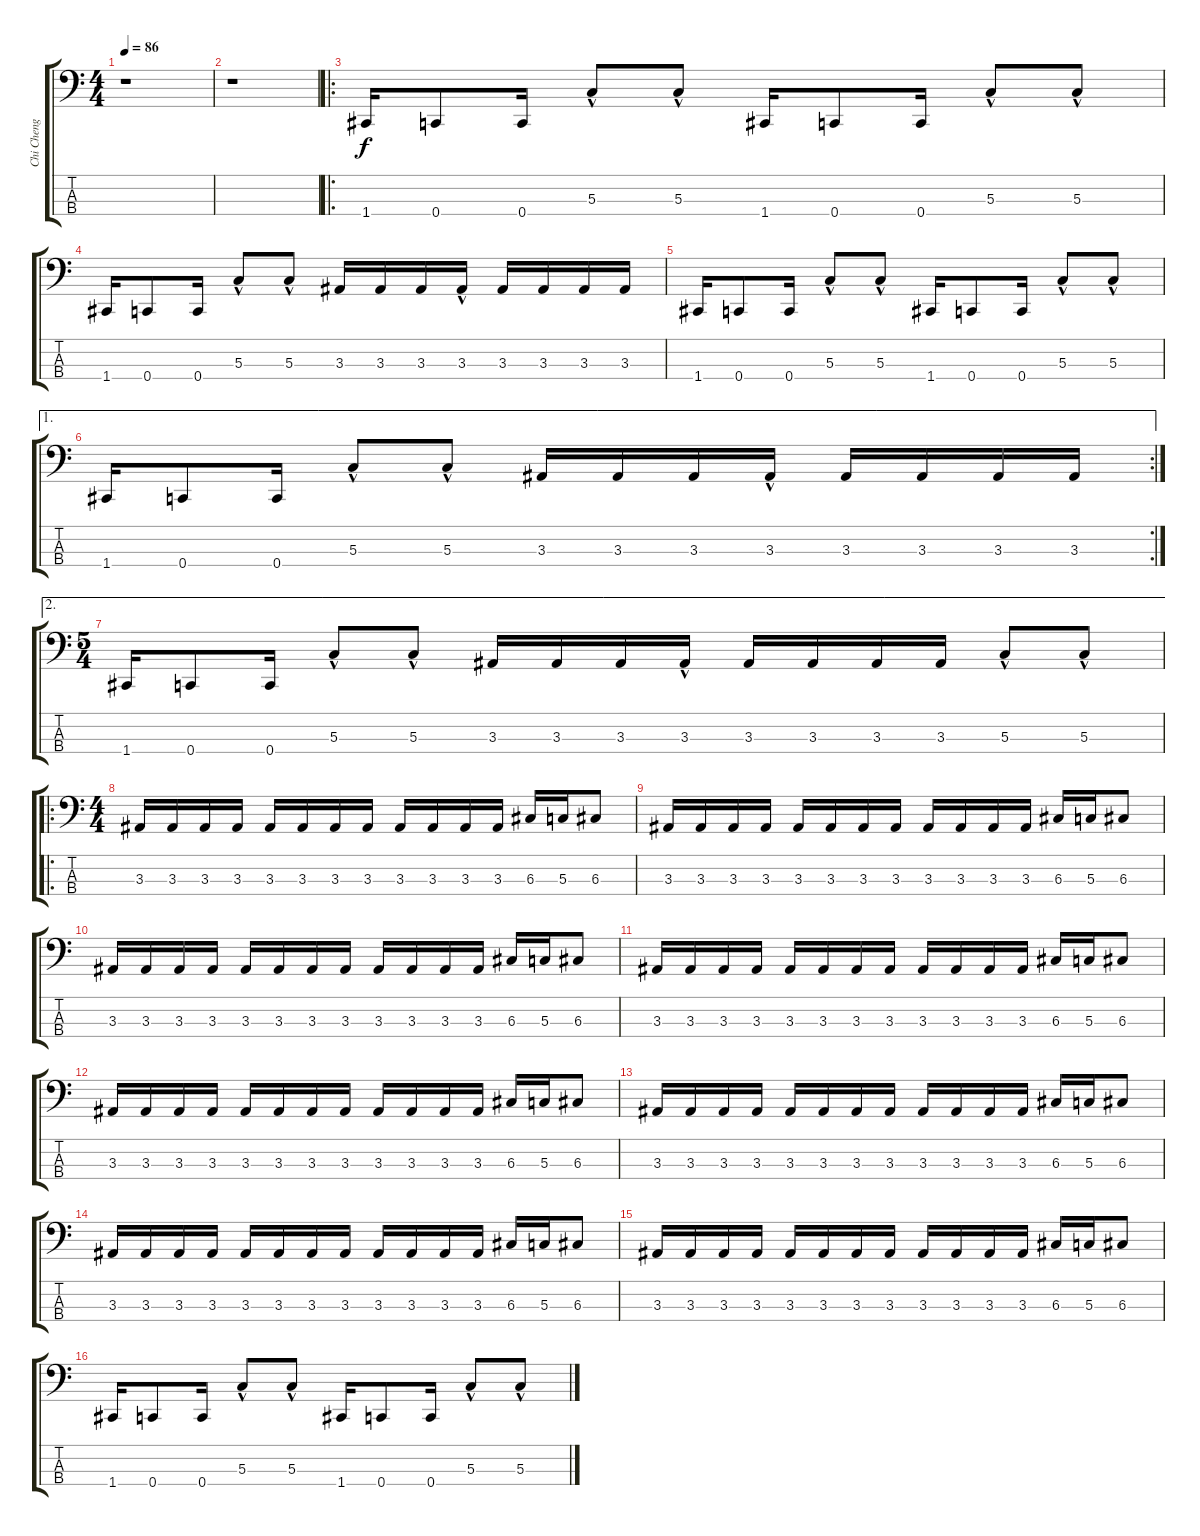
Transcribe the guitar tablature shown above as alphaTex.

\track ("Chi Cheng" "Chi Cheng") {instrument electricbassfinger}
\staff {score tabs}
\tuning (F2 C2 G1 C1) {hide}
\ts (4 4)
\tempo 86
\clef f4
\ks c
r.1{dy f instrument electricbassfinger} |
r.1 |
\ro
1.4.16 0.4.8 0.4.16 5.3{hac}.8 5.3{hac}.8 1.4.16 0.4.8 0.4.16 5.3{hac}.8 5.3{hac}.8 |
1.4.16 0.4.8 0.4.16 5.3{hac}.8 5.3{hac}.8 3.3.16 3.3.16 3.3.16 3.3{hac}.16 3.3.16 3.3.16 3.3.16 3.3.16 |
1.4.16 0.4.8 0.4.16 5.3{hac}.8 5.3{hac}.8 1.4.16 0.4.8 0.4.16 5.3{hac}.8 5.3{hac}.8 |
\ae 1
\rc 2
1.4.16 0.4.8 0.4.16 5.3{hac}.8 5.3{hac}.8 3.3.16 3.3.16 3.3.16 3.3{hac}.16 3.3.16 3.3.16 3.3.16 3.3.16 |
\ae 2
\ts (5 4)
1.4.16 0.4.8 0.4.16 5.3{hac}.8 5.3{hac}.8 3.3.16 3.3.16 3.3.16 3.3{hac}.16 3.3.16 3.3.16 3.3.16 3.3.16 5.3{hac}.8 5.3{hac}.8 |
\ro
\ts (4 4)
3.3.16 3.3.16 3.3.16 3.3.16 3.3.16 3.3.16 3.3.16 3.3.16 3.3.16 3.3.16 3.3.16 3.3.16 6.3.16 5.3.16 6.3.8 |
3.3.16 3.3.16 3.3.16 3.3.16 3.3.16 3.3.16 3.3.16 3.3.16 3.3.16 3.3.16 3.3.16 3.3.16 6.3.16 5.3.16 6.3.8 |
3.3.16 3.3.16 3.3.16 3.3.16 3.3.16 3.3.16 3.3.16 3.3.16 3.3.16 3.3.16 3.3.16 3.3.16 6.3.16 5.3.16 6.3.8 |
3.3.16 3.3.16 3.3.16 3.3.16 3.3.16 3.3.16 3.3.16 3.3.16 3.3.16 3.3.16 3.3.16 3.3.16 6.3.16 5.3.16 6.3.8 |
3.3.16 3.3.16 3.3.16 3.3.16 3.3.16 3.3.16 3.3.16 3.3.16 3.3.16 3.3.16 3.3.16 3.3.16 6.3.16 5.3.16 6.3.8 |
3.3.16 3.3.16 3.3.16 3.3.16 3.3.16 3.3.16 3.3.16 3.3.16 3.3.16 3.3.16 3.3.16 3.3.16 6.3.16 5.3.16 6.3.8 |
3.3.16 3.3.16 3.3.16 3.3.16 3.3.16 3.3.16 3.3.16 3.3.16 3.3.16 3.3.16 3.3.16 3.3.16 6.3.16 5.3.16 6.3.8 |
3.3.16 3.3.16 3.3.16 3.3.16 3.3.16 3.3.16 3.3.16 3.3.16 3.3.16 3.3.16 3.3.16 3.3.16 6.3.16 5.3.16 6.3.8 |
1.4.16 0.4.8 0.4.16 5.3{hac}.8 5.3{hac}.8 1.4.16 0.4.8 0.4.16 5.3{hac}.8 5.3{hac}.8
